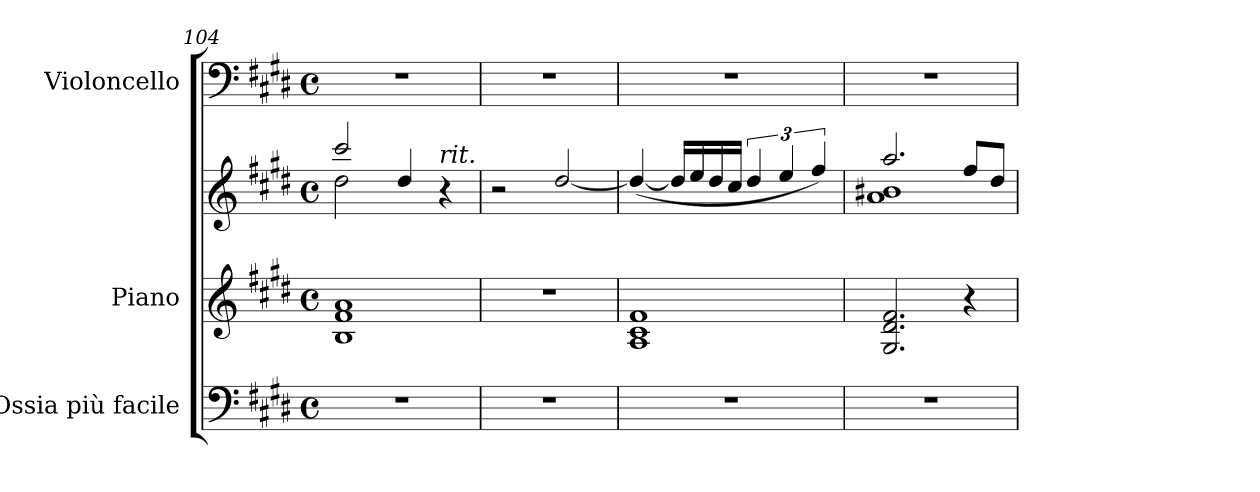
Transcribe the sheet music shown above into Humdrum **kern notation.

**kern	**kern	**kern	**kern
*part3	*part2	*part2	*part1
*staff4	*staff3	*staff2	*staff1
*I"Ossia più facile	*I"Piano	*	*I"Violoncello
*	*I'Pno	*	*I'Vc
!!LO:LB:g=z
*clefF4	*clefG2	*clefG2	*clefF4
*k[f#c#g#d#]	*k[f#c#g#d#]	*k[f#c#g#d#]	*k[f#c#g#d#]
*M4/4	*M4/4	*M4/4	*M4/4
*met(c)	*met(c)	*met(c)	*met(c)
=104	=104	=104	=104
*	*	*^	*
1r	1B 1f# 1a	2ccc#/	2dd#\	1r
.	.	4dd#/	2ryy	.
!	!	!LO:TX:a:i:t=rit.	!	!
.	.	4r	.	.
*	*	*v	*v	*
=105	=105	=105	=105
1r	1r	2r	1r
.	.	[2dd#/	.
=106	=106	=106	=106
1r	1A 1c# 1f#	(4dd#/_	1r
.	.	16dd#/LL]	.
.	.	16ee/	.
.	.	16dd#/	.
.	.	16cc#/JJ	.
.	.	6dd#/	.
.	.	6ee/	.
.	.	6ff#/)	.
=107	=107	=107	=107
*	*	*^	*
1r	2.G#/ 2.d#/ 2.f#/	2.aa/	1a 1b#X	1r
.	4r	8ff#/L	.	.
.	.	8dd#/J	.	.
*	*	*v	*v	*
=	=	=	=
*-	*-	*-	*-
